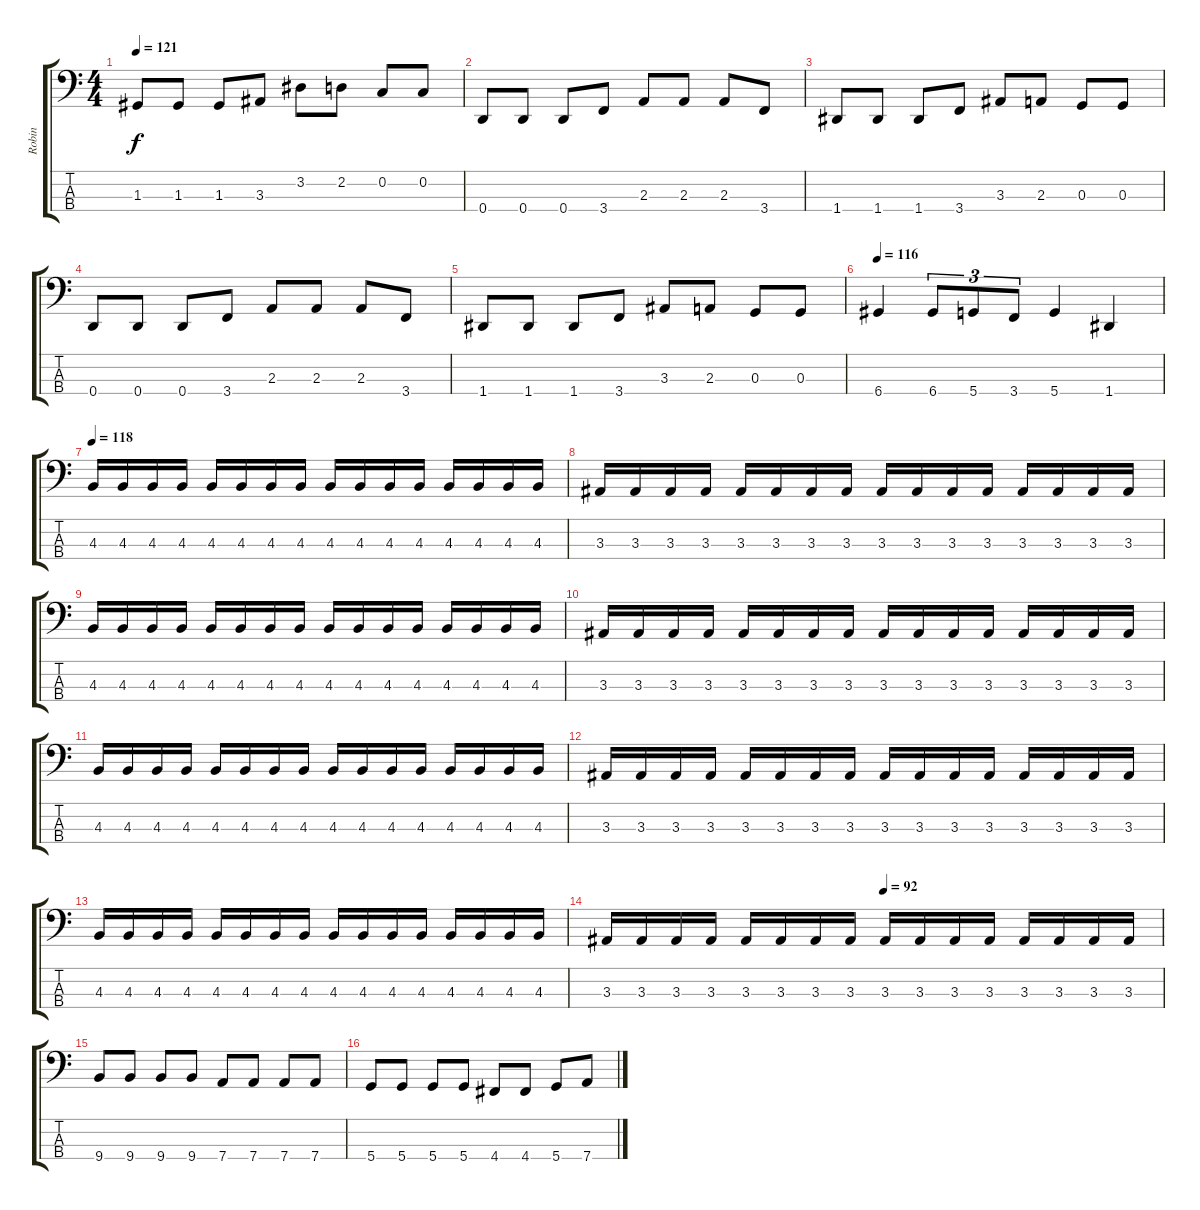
\track ("Robin" "Robin") {instrument electricbasspick}
\staff {score tabs}
\tuning (F2 C2 G1 D1) {hide}
\ts (4 4)
\tempo 121
\clef f4
\ks c
1.3.8{dy f} 1.3.8 1.3.8 3.3.8 3.2.8 2.2.8 0.2.8 0.2.8 |
0.4.8 0.4.8 0.4.8 3.4.8 2.3.8 2.3.8 2.3.8 3.4.8 |
1.4.8 1.4.8 1.4.8 3.4.8 3.3.8 2.3.8 0.3.8 0.3.8 |
0.4.8 0.4.8 0.4.8 3.4.8 2.3.8 2.3.8 2.3.8 3.4.8 |
1.4.8 1.4.8 1.4.8 3.4.8 3.3.8 2.3.8 0.3.8 0.3.8 |
\tempo 116
6.4.4 6.4.8{tu (3 2)} 5.4.8{tu (3 2)} 3.4.8{tu (3 2)} 5.4.4 1.4.4 |
\tempo 118
4.3.16 4.3.16 4.3.16 4.3.16 4.3.16 4.3.16 4.3.16 4.3.16 4.3.16 4.3.16 4.3.16 4.3.16 4.3.16 4.3.16 4.3.16 4.3.16 |
3.3.16 3.3.16 3.3.16 3.3.16 3.3.16 3.3.16 3.3.16 3.3.16 3.3.16 3.3.16 3.3.16 3.3.16 3.3.16 3.3.16 3.3.16 3.3.16 |
4.3.16 4.3.16 4.3.16 4.3.16 4.3.16 4.3.16 4.3.16 4.3.16 4.3.16 4.3.16 4.3.16 4.3.16 4.3.16 4.3.16 4.3.16 4.3.16 |
3.3.16 3.3.16 3.3.16 3.3.16 3.3.16 3.3.16 3.3.16 3.3.16 3.3.16 3.3.16 3.3.16 3.3.16 3.3.16 3.3.16 3.3.16 3.3.16 |
4.3.16 4.3.16 4.3.16 4.3.16 4.3.16 4.3.16 4.3.16 4.3.16 4.3.16 4.3.16 4.3.16 4.3.16 4.3.16 4.3.16 4.3.16 4.3.16 |
3.3.16 3.3.16 3.3.16 3.3.16 3.3.16 3.3.16 3.3.16 3.3.16 3.3.16 3.3.16 3.3.16 3.3.16 3.3.16 3.3.16 3.3.16 3.3.16 |
4.3.16 4.3.16 4.3.16 4.3.16 4.3.16 4.3.16 4.3.16 4.3.16 4.3.16 4.3.16 4.3.16 4.3.16 4.3.16 4.3.16 4.3.16 4.3.16 |
\tempo (92 0.5)
3.3.16 3.3.16 3.3.16 3.3.16 3.3.16 3.3.16 3.3.16 3.3.16 3.3.16 3.3.16 3.3.16 3.3.16 3.3.16 3.3.16 3.3.16 3.3.16 |
9.4.8 9.4.8 9.4.8 9.4.8 7.4.8 7.4.8 7.4.8 7.4.8 |
5.4.8 5.4.8 5.4.8 5.4.8 4.4.8 4.4.8 5.4.8 7.4.8
